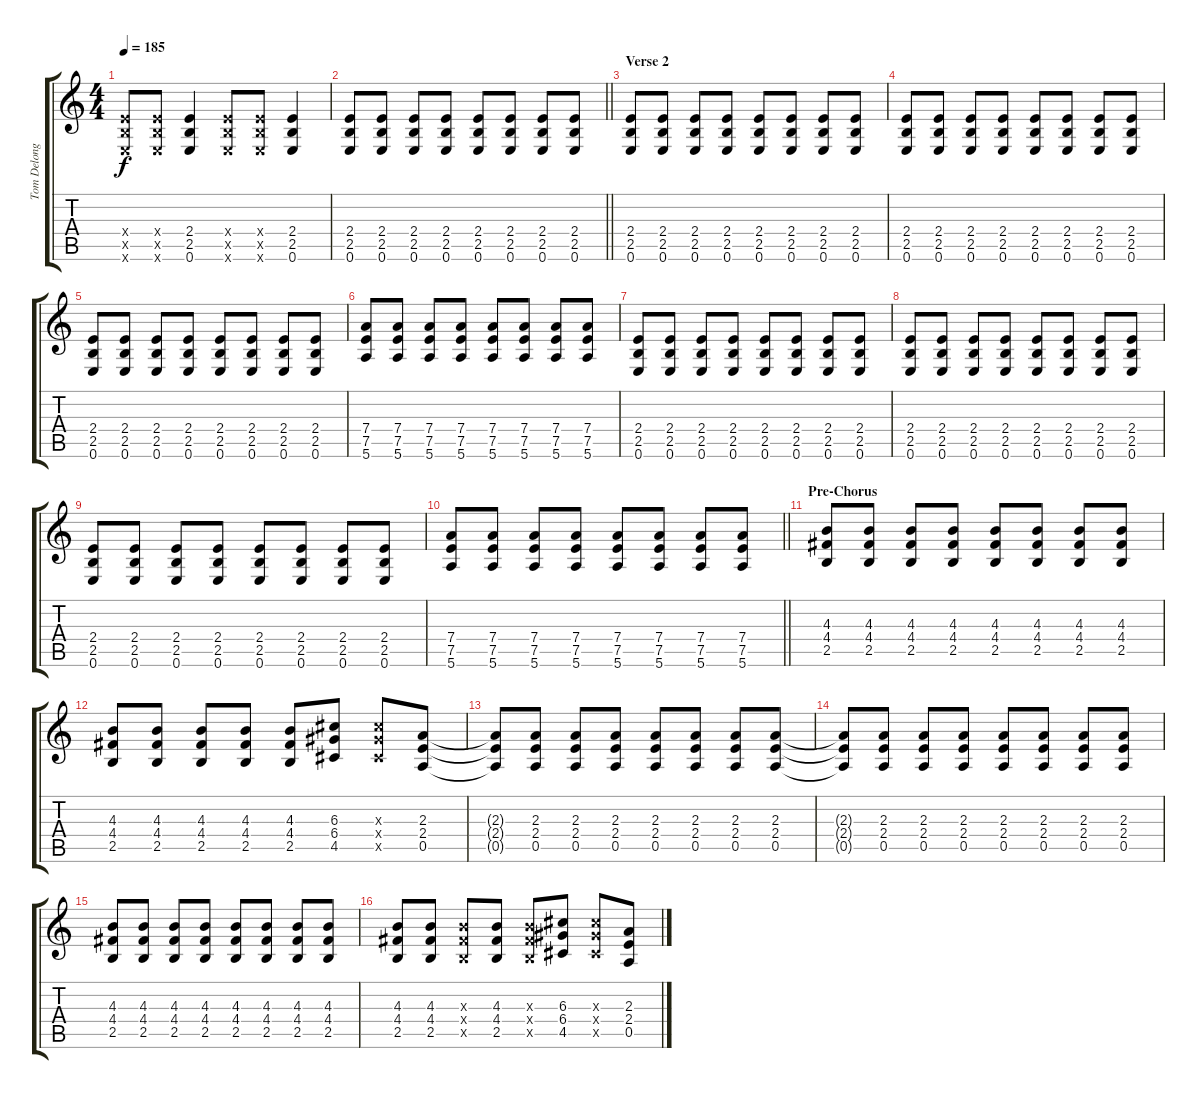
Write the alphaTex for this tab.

\track ("Tom Delonge - Guitar" "Tom Delong") {instrument distortionguitar}
\staff {score tabs}
\tuning (E4 B3 G3 D3 A2 E2) {hide}
\ts (4 4)
\tempo 185
\clef g2
\ks c
(2.4{x} 2.5{x} 0.6{x}).8{dy f} (2.4{x} 2.5{x} 0.6{x}).8 (2.4 2.5 0.6).4 (2.4{x} 2.5{x} 0.6{x}).8 (2.4{x} 2.5{x} 0.6{x}).8 (2.4 2.5 0.6).4 |
\barLineRight lightlight
(2.4 2.5 0.6).8 (2.4 2.5 0.6).8 (2.4 2.5 0.6).8 (2.4 2.5 0.6).8 (2.4 2.5 0.6).8 (2.4 2.5 0.6).8 (2.4 2.5 0.6).8 (2.4 2.5 0.6).8 |
\section ("" "Verse 2")
(2.4 2.5 0.6).8{volume 10 balance 6} (2.4 2.5 0.6).8 (2.4 2.5 0.6).8 (2.4 2.5 0.6).8 (2.4 2.5 0.6).8 (2.4 2.5 0.6).8 (2.4 2.5 0.6).8 (2.4 2.5 0.6).8 |
(2.4 2.5 0.6).8 (2.4 2.5 0.6).8 (2.4 2.5 0.6).8 (2.4 2.5 0.6).8 (2.4 2.5 0.6).8 (2.4 2.5 0.6).8 (2.4 2.5 0.6).8 (2.4 2.5 0.6).8 |
(2.4 2.5 0.6).8 (2.4 2.5 0.6).8 (2.4 2.5 0.6).8 (2.4 2.5 0.6).8 (2.4 2.5 0.6).8 (2.4 2.5 0.6).8 (2.4 2.5 0.6).8 (2.4 2.5 0.6).8 |
(7.4 7.5 5.6).8 (7.4 7.5 5.6).8 (7.4 7.5 5.6).8 (7.4 7.5 5.6).8 (7.4 7.5 5.6).8 (7.4 7.5 5.6).8 (7.4 7.5 5.6).8 (7.4 7.5 5.6).8 |
(2.4 2.5 0.6).8 (2.4 2.5 0.6).8 (2.4 2.5 0.6).8 (2.4 2.5 0.6).8 (2.4 2.5 0.6).8 (2.4 2.5 0.6).8 (2.4 2.5 0.6).8 (2.4 2.5 0.6).8 |
(2.4 2.5 0.6).8 (2.4 2.5 0.6).8 (2.4 2.5 0.6).8 (2.4 2.5 0.6).8 (2.4 2.5 0.6).8 (2.4 2.5 0.6).8 (2.4 2.5 0.6).8 (2.4 2.5 0.6).8 |
(2.4 2.5 0.6).8 (2.4 2.5 0.6).8 (2.4 2.5 0.6).8 (2.4 2.5 0.6).8 (2.4 2.5 0.6).8 (2.4 2.5 0.6).8 (2.4 2.5 0.6).8 (2.4 2.5 0.6).8 |
\barLineRight lightlight
(7.4 7.5 5.6).8 (7.4 7.5 5.6).8 (7.4 7.5 5.6).8 (7.4 7.5 5.6).8 (7.4 7.5 5.6).8 (7.4 7.5 5.6).8 (7.4 7.5 5.6).8 (7.4 7.5 5.6).8 |
\section ("" "Pre-Chorus")
(4.3 4.4 2.5).8{volume 11 balance 8} (4.3 4.4 2.5).8 (4.3 4.4 2.5).8 (4.3 4.4 2.5).8 (4.3 4.4 2.5).8 (4.3 4.4 2.5).8 (4.3 4.4 2.5).8 (4.3 4.4 2.5).8 |
(4.3 4.4 2.5).8 (4.3 4.4 2.5).8 (4.3 4.4 2.5).8 (4.3 4.4 2.5).8 (4.3 4.4 2.5).8 (6.3 6.4 4.5).8 (6.3{x} 6.4{x} 4.5{x}).8 (2.3 2.4 0.5).8 |
(2.3{t} 2.4{t} 0.5{t}).8 (2.3 2.4 0.5).8 (2.3 2.4 0.5).8 (2.3 2.4 0.5).8 (2.3 2.4 0.5).8 (2.3 2.4 0.5).8 (2.3 2.4 0.5).8 (2.3 2.4 0.5).8 |
(2.3{t} 2.4{t} 0.5{t}).8 (2.3 2.4 0.5).8 (2.3 2.4 0.5).8 (2.3 2.4 0.5).8 (2.3 2.4 0.5).8 (2.3 2.4 0.5).8 (2.3 2.4 0.5).8 (2.3 2.4 0.5).8 |
(4.3 4.4 2.5).8 (4.3 4.4 2.5).8 (4.3 4.4 2.5).8 (4.3 4.4 2.5).8 (4.3 4.4 2.5).8 (4.3 4.4 2.5).8 (4.3 4.4 2.5).8 (4.3 4.4 2.5).8 |
(4.3 4.4 2.5).8 (4.3 4.4 2.5).8 (4.3{x} 4.4{x} 2.5{x}).8 (4.3 4.4 2.5).8 (4.3{x} 4.4{x} 2.5{x}).8 (6.3 6.4 4.5).8 (6.3{x} 6.4{x} 4.5{x}).8 (2.3 2.4 0.5).8
